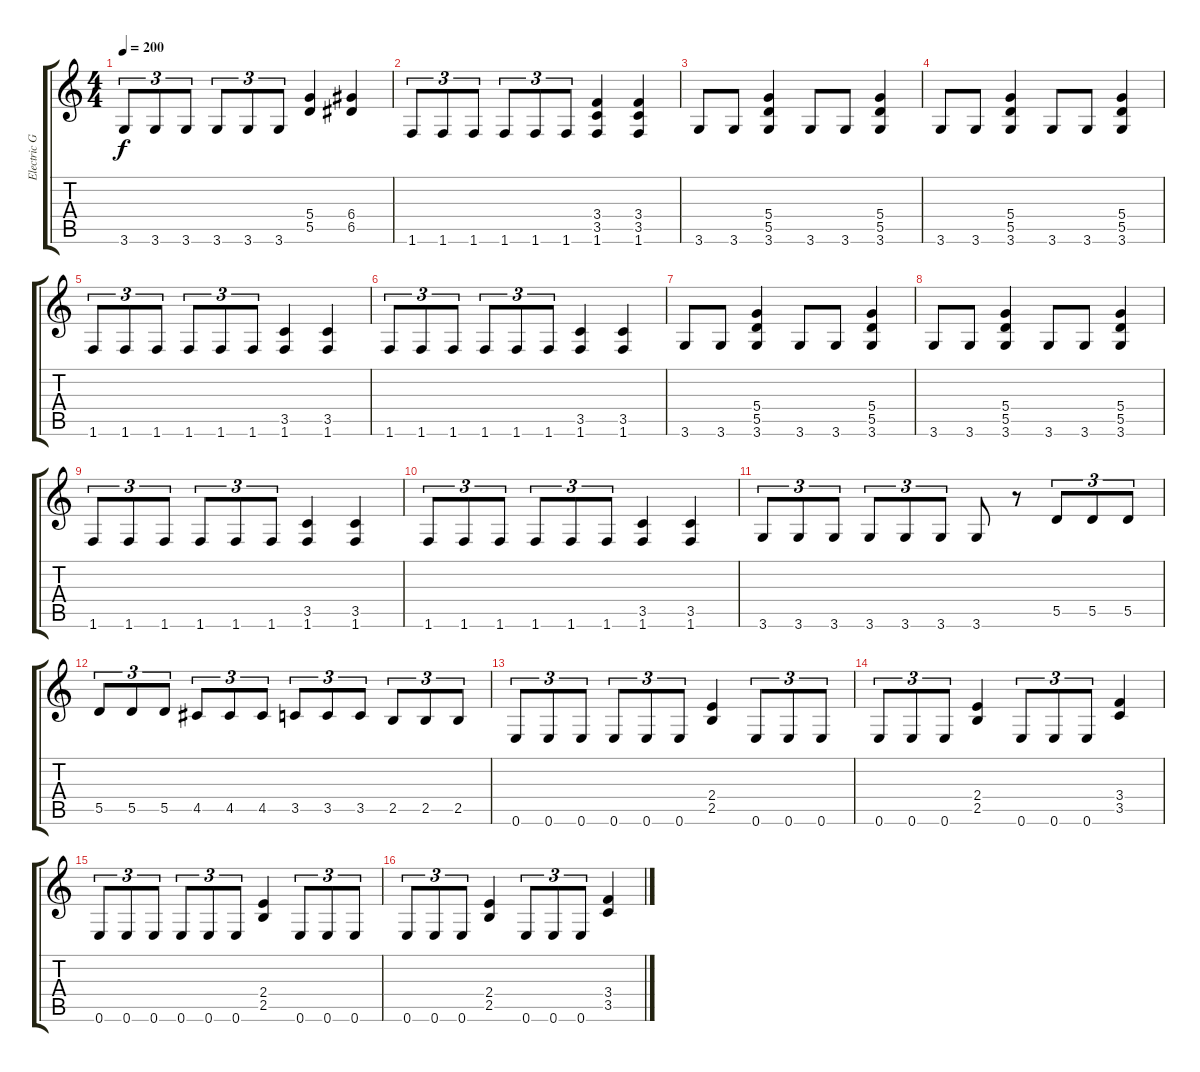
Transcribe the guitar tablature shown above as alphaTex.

\track ("Electric Guitar (Guitar 2)" "Electric G") {instrument electricguitarclean}
\staff {score tabs}
\tuning (E4 B3 G3 D3 A2 E2) {hide}
\ts (4 4)
\tempo 200
\clef g2
\ks c
3.6.8{tu (3 2) dy f} 3.6.8{tu (3 2)} 3.6.8{tu (3 2)} 3.6.8{tu (3 2)} 3.6.8{tu (3 2)} 3.6.8{tu (3 2)} (5.4 5.5).4 (6.4 6.5).4 |
1.6.8{tu (3 2)} 1.6.8{tu (3 2)} 1.6.8{tu (3 2)} 1.6.8{tu (3 2)} 1.6.8{tu (3 2)} 1.6.8{tu (3 2)} (3.4 3.5 1.6).4 (3.4 3.5 1.6).4 |
3.6.8 3.6.8 (5.4 5.5 3.6).4 3.6.8 3.6.8 (5.4 5.5 3.6).4 |
3.6.8 3.6.8 (5.4 5.5 3.6).4 3.6.8 3.6.8 (5.4 5.5 3.6).4 |
1.6.8{tu (3 2)} 1.6.8{tu (3 2)} 1.6.8{tu (3 2)} 1.6.8{tu (3 2)} 1.6.8{tu (3 2)} 1.6.8{tu (3 2)} (3.5 1.6).4 (3.5 1.6).4 |
1.6.8{tu (3 2)} 1.6.8{tu (3 2)} 1.6.8{tu (3 2)} 1.6.8{tu (3 2)} 1.6.8{tu (3 2)} 1.6.8{tu (3 2)} (3.5 1.6).4 (3.5 1.6).4 |
3.6.8 3.6.8 (5.4 5.5 3.6).4 3.6.8 3.6.8 (5.4 5.5 3.6).4 |
3.6.8 3.6.8 (5.4 5.5 3.6).4 3.6.8 3.6.8 (5.4 5.5 3.6).4 |
1.6.8{tu (3 2)} 1.6.8{tu (3 2)} 1.6.8{tu (3 2)} 1.6.8{tu (3 2)} 1.6.8{tu (3 2)} 1.6.8{tu (3 2)} (3.5 1.6).4 (3.5 1.6).4 |
1.6.8{tu (3 2)} 1.6.8{tu (3 2)} 1.6.8{tu (3 2)} 1.6.8{tu (3 2)} 1.6.8{tu (3 2)} 1.6.8{tu (3 2)} (3.5 1.6).4 (3.5 1.6).4 |
3.6.8{tu (3 2)} 3.6.8{tu (3 2)} 3.6.8{tu (3 2)} 3.6.8{tu (3 2)} 3.6.8{tu (3 2)} 3.6.8{tu (3 2)} 3.6.8 r.8 5.5.8{tu (3 2)} 5.5.8{tu (3 2)} 5.5.8{tu (3 2)} |
5.5.8{tu (3 2)} 5.5.8{tu (3 2)} 5.5.8{tu (3 2)} 4.5.8{tu (3 2)} 4.5.8{tu (3 2)} 4.5.8{tu (3 2)} 3.5.8{tu (3 2)} 3.5.8{tu (3 2)} 3.5.8{tu (3 2)} 2.5.8{tu (3 2)} 2.5.8{tu (3 2)} 2.5.8{tu (3 2)} |
0.6.8{tu (3 2)} 0.6.8{tu (3 2)} 0.6.8{tu (3 2)} 0.6.8{tu (3 2)} 0.6.8{tu (3 2)} 0.6.8{tu (3 2)} (2.4 2.5).4 0.6.8{tu (3 2)} 0.6.8{tu (3 2)} 0.6.8{tu (3 2)} |
0.6.8{tu (3 2)} 0.6.8{tu (3 2)} 0.6.8{tu (3 2)} (2.4 2.5).4 0.6.8{tu (3 2)} 0.6.8{tu (3 2)} 0.6.8{tu (3 2)} (3.4 3.5).4 |
0.6.8{tu (3 2)} 0.6.8{tu (3 2)} 0.6.8{tu (3 2)} 0.6.8{tu (3 2)} 0.6.8{tu (3 2)} 0.6.8{tu (3 2)} (2.4 2.5).4 0.6.8{tu (3 2)} 0.6.8{tu (3 2)} 0.6.8{tu (3 2)} |
0.6.8{tu (3 2)} 0.6.8{tu (3 2)} 0.6.8{tu (3 2)} (2.4 2.5).4 0.6.8{tu (3 2)} 0.6.8{tu (3 2)} 0.6.8{tu (3 2)} (3.4 3.5).4
